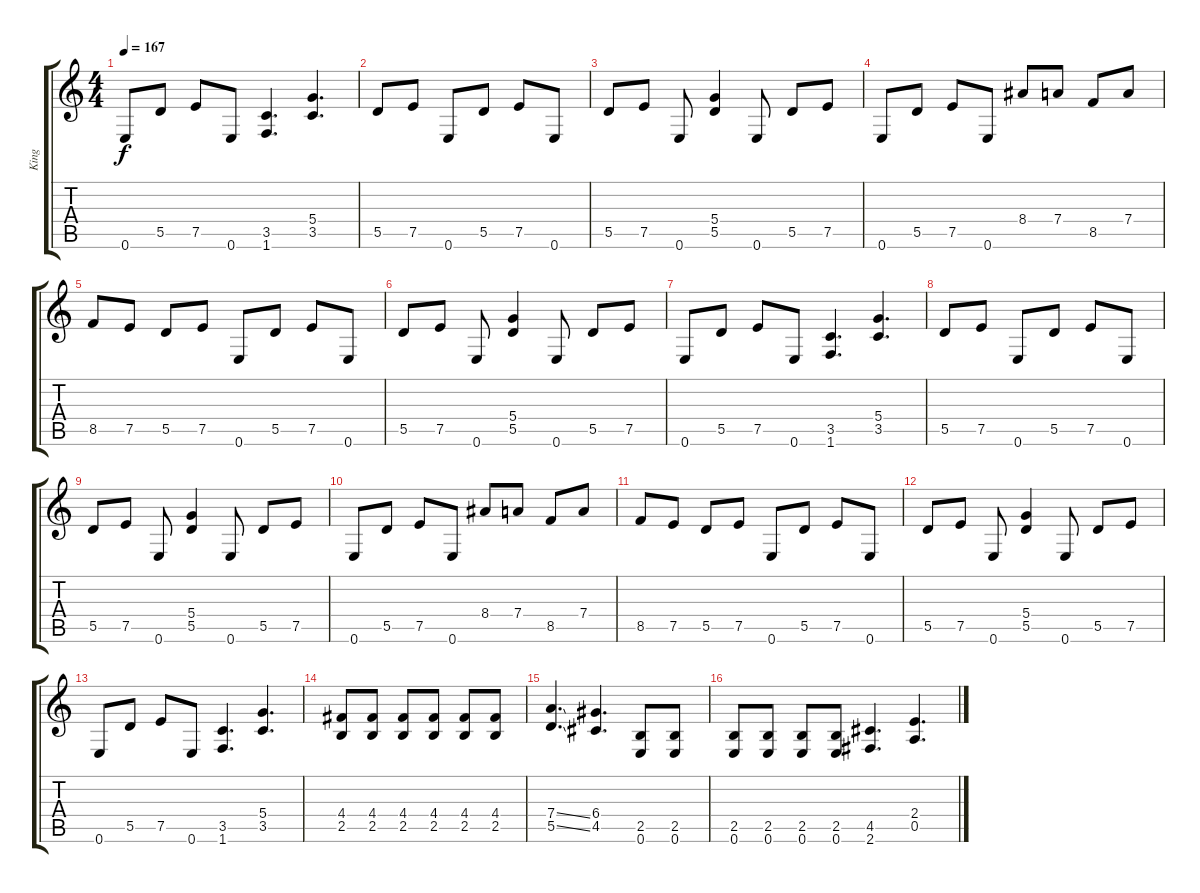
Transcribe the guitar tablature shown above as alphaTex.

\track ("King" "King") {instrument distortionguitar}
\staff {score tabs}
\tuning (E4 B3 G3 D3 A2 E2) {hide}
\ts (4 4)
\tempo 167
\clef g2
\ks c
0.6.8{dy f} 5.5.8 7.5.8 0.6.8 (3.5 1.6).4{d} (5.4 3.5).4{d} |
5.5.8 7.5.8 0.6.8 5.5.8 7.5.8 0.6.8 |
5.5.8 7.5.8 0.6.8 (5.4 5.5).4 0.6.8 5.5.8 7.5.8 |
0.6.8 5.5.8 7.5.8 0.6.8 8.4.8 7.4.8 8.5.8 7.4.8 |
8.5.8 7.5.8 5.5.8 7.5.8 0.6.8 5.5.8 7.5.8 0.6.8 |
5.5.8 7.5.8 0.6.8 (5.4 5.5).4 0.6.8 5.5.8 7.5.8 |
0.6.8 5.5.8 7.5.8 0.6.8 (3.5 1.6).4{d} (5.4 3.5).4{d} |
5.5.8 7.5.8 0.6.8 5.5.8 7.5.8 0.6.8 |
5.5.8 7.5.8 0.6.8 (5.4 5.5).4 0.6.8 5.5.8 7.5.8 |
0.6.8 5.5.8 7.5.8 0.6.8 8.4.8 7.4.8 8.5.8 7.4.8 |
8.5.8 7.5.8 5.5.8 7.5.8 0.6.8 5.5.8 7.5.8 0.6.8 |
5.5.8 7.5.8 0.6.8 (5.4 5.5).4 0.6.8 5.5.8 7.5.8 |
0.6.8 5.5.8 7.5.8 0.6.8 (3.5 1.6).4{d} (5.4 3.5).4{d} |
(4.4 2.5).8 (4.4 2.5).8 (4.4 2.5).8 (4.4 2.5).8 (4.4 2.5).8 (4.4 2.5).8 |
(7.4{ss} 5.5{ss}).4{d} (6.4 4.5).4{d} (2.5 0.6).8 (2.5 0.6).8 |
(2.5 0.6).8 (2.5 0.6).8 (2.5 0.6).8 (2.5 0.6).8 (4.5 2.6).4{d} (2.4 0.5).4{d}
